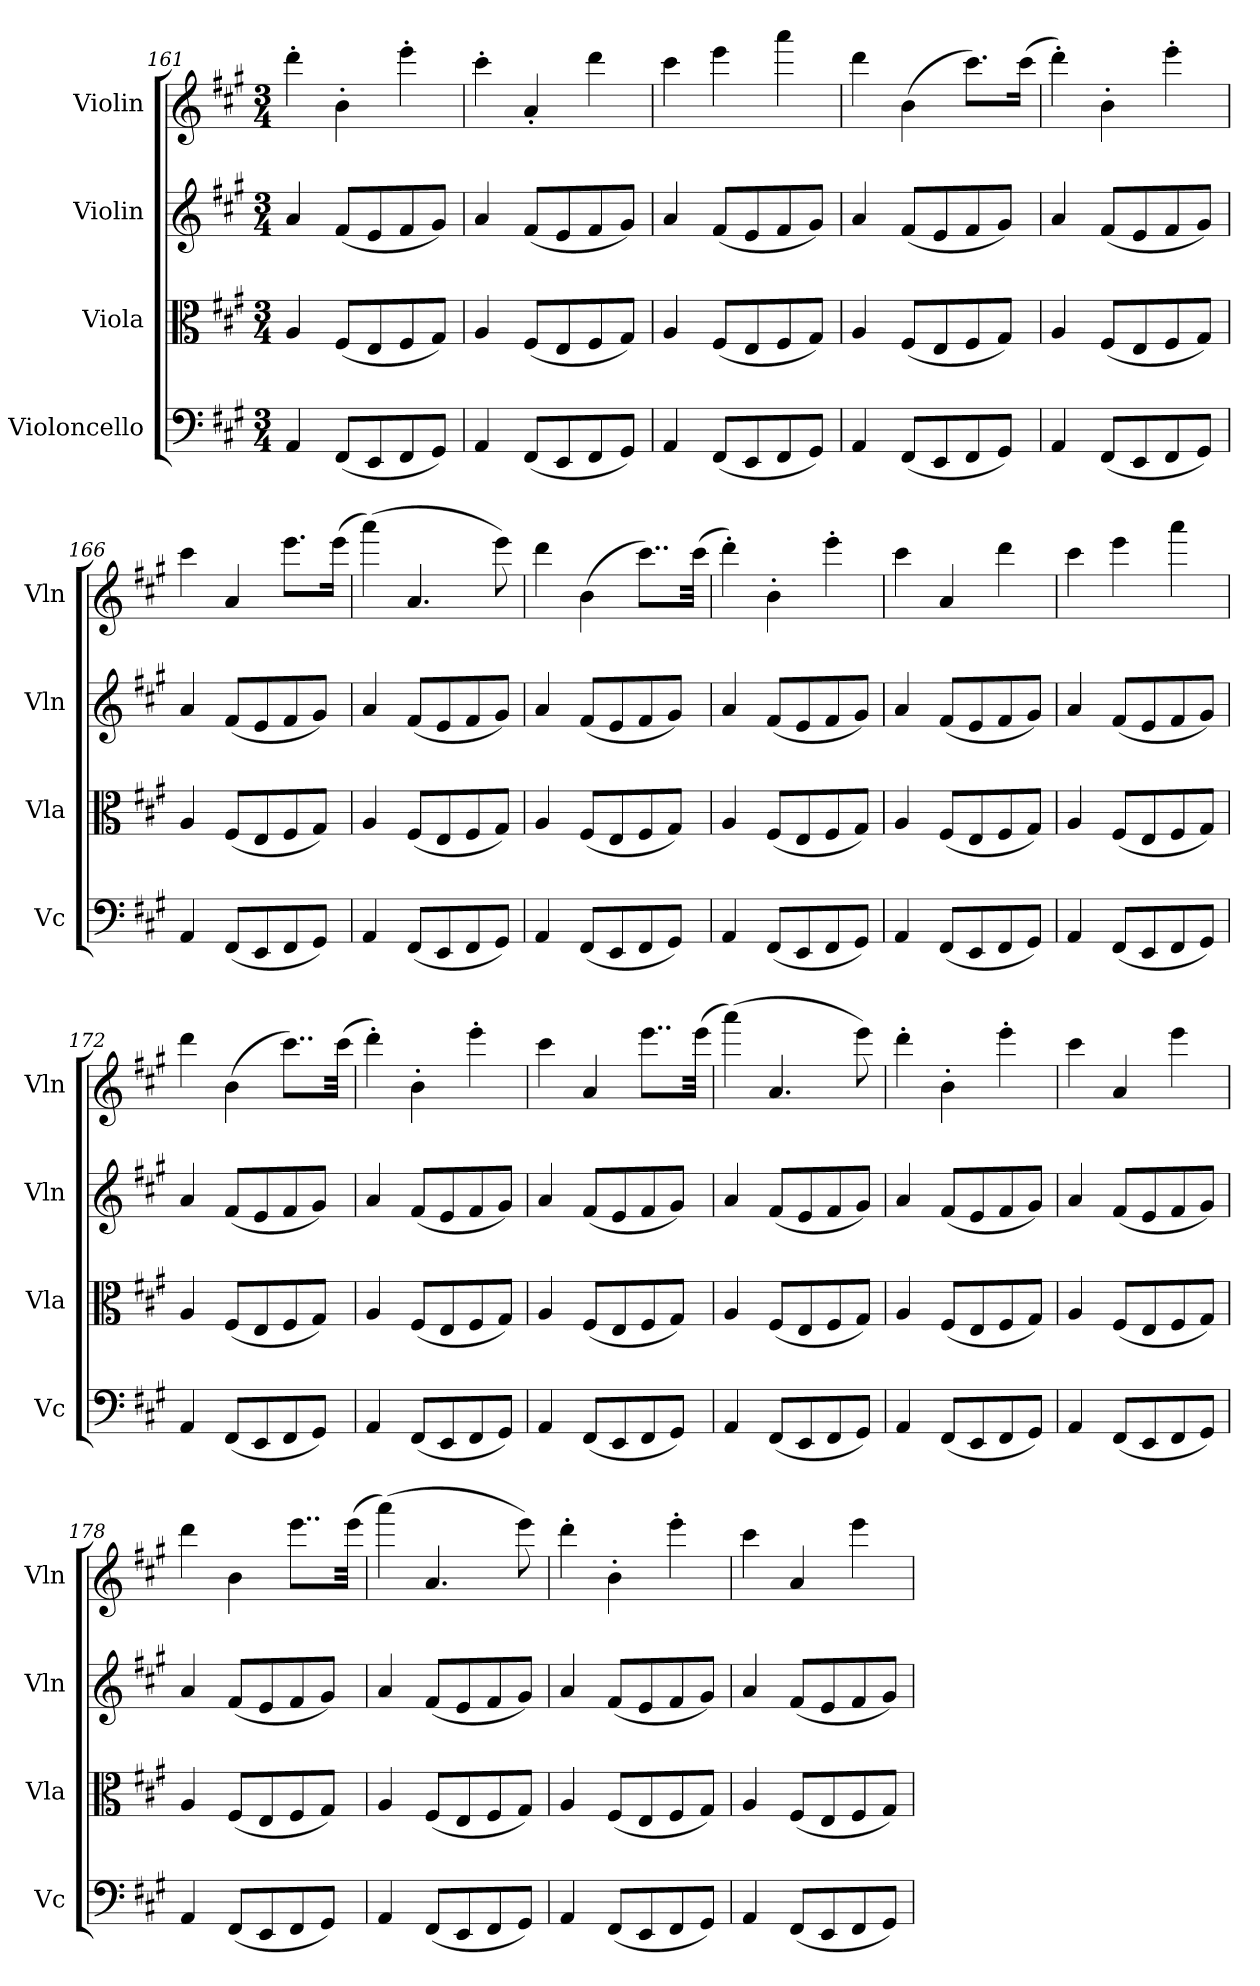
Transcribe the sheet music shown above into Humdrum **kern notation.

**kern	**kern	**kern	**kern
*part4	*part3	*part2	*part1
*staff4	*staff3	*staff2	*staff1
*I"Violoncello	*I"Viola	*I"Violin	*I"Violin
*I'Vc	*I'Vla	*I'Vln	*I'Vln
*clefF4	*clefC3	*clefG2	*clefG2
*k[f#c#g#]	*k[f#c#g#]	*k[f#c#g#]	*k[f#c#g#]
*M3/4	*M3/4	*M3/4	*M3/4
=161	=161	=161	=161
4AA/	4A/	4a/	4ddd'\
(8FF#/L	(8F#/L	(8f#/L	4b'\
8EE/	8E/	8e/	.
8FF#/	8F#/	8f#/	4eee'\
8GG#/J)	8G#/J)	8g#/J)	.
=162	=162	=162	=162
4AA/	4A/	4a/	4ccc#'\
(8FF#/L	(8F#/L	(8f#/L	4a'/
8EE/	8E/	8e/	.
8FF#/	8F#/	8f#/	4ddd\
8GG#/J)	8G#/J)	8g#/J)	.
=163	=163	=163	=163
4AA/	4A/	4a/	4ccc#\
(8FF#/L	(8F#/L	(8f#/L	4eee\
8EE/	8E/	8e/	.
8FF#/	8F#/	8f#/	4aaa\
8GG#/J)	8G#/J)	8g#/J)	.
=164	=164	=164	=164
4AA/	4A/	4a/	4ddd\
(8FF#/L	(8F#/L	(8f#/L	(4b\
8EE/	8E/	8e/	.
8FF#/	8F#/	8f#/	8.ccc#\L)
8GG#/J)	8G#/J)	8g#/J)	.
.	.	.	(16ccc#\Jk
=165	=165	=165	=165
4AA/	4A/	4a/	4ddd'\)
(8FF#/L	(8F#/L	(8f#/L	4b'\
8EE/	8E/	8e/	.
8FF#/	8F#/	8f#/	4eee'\
8GG#/J)	8G#/J)	8g#/J)	.
=166	=166	=166	=166
4AA/	4A/	4a/	4ccc#\
(8FF#/L	(8F#/L	(8f#/L	4a/
8EE/	8E/	8e/	.
8FF#/	8F#/	8f#/	8.eee\L
8GG#/J)	8G#/J)	8g#/J)	.
.	.	.	(16eee\Jk
=167	=167	=167	=167
4AA/	4A/	4a/	(4aaa\)
(8FF#/L	(8F#/L	(8f#/L	4.a/
8EE/	8E/	8e/	.
8FF#/	8F#/	8f#/	.
8GG#/J)	8G#/J)	8g#/J)	8eee\)
=168	=168	=168	=168
4AA/	4A/	4a/	4ddd\
(8FF#/L	(8F#/L	(8f#/L	(4b\
8EE/	8E/	8e/	.
8FF#/	8F#/	8f#/	8..ccc#\L)
8GG#/J)	8G#/J)	8g#/J)	.
.	.	.	(32ccc#\Jkk
=169	=169	=169	=169
4AA/	4A/	4a/	4ddd'\)
(8FF#/L	(8F#/L	(8f#/L	4b'\
8EE/	8E/	8e/	.
8FF#/	8F#/	8f#/	4eee'\
8GG#/J)	8G#/J)	8g#/J)	.
=170	=170	=170	=170
4AA/	4A/	4a/	4ccc#\
(8FF#/L	(8F#/L	(8f#/L	4a/
8EE/	8E/	8e/	.
8FF#/	8F#/	8f#/	4ddd\
8GG#/J)	8G#/J)	8g#/J)	.
=171	=171	=171	=171
4AA/	4A/	4a/	4ccc#\
(8FF#/L	(8F#/L	(8f#/L	4eee\
8EE/	8E/	8e/	.
8FF#/	8F#/	8f#/	4aaa\
8GG#/J)	8G#/J)	8g#/J)	.
=172	=172	=172	=172
4AA/	4A/	4a/	4ddd\
(8FF#/L	(8F#/L	(8f#/L	(4b\
8EE/	8E/	8e/	.
8FF#/	8F#/	8f#/	8..ccc#\L)
8GG#/J)	8G#/J)	8g#/J)	.
.	.	.	(32ccc#\Jkk
=173	=173	=173	=173
4AA/	4A/	4a/	4ddd'\)
(8FF#/L	(8F#/L	(8f#/L	4b'\
8EE/	8E/	8e/	.
8FF#/	8F#/	8f#/	4eee'\
8GG#/J)	8G#/J)	8g#/J)	.
=174	=174	=174	=174
4AA/	4A/	4a/	4ccc#\
(8FF#/L	(8F#/L	(8f#/L	4a/
8EE/	8E/	8e/	.
8FF#/	8F#/	8f#/	8..eee\L
8GG#/J)	8G#/J)	8g#/J)	.
.	.	.	(32eee\Jkk
=175	=175	=175	=175
4AA/	4A/	4a/	(4aaa\)
(8FF#/L	(8F#/L	(8f#/L	4.a/
8EE/	8E/	8e/	.
8FF#/	8F#/	8f#/	.
8GG#/J)	8G#/J)	8g#/J)	8eee\)
=176	=176	=176	=176
4AA/	4A/	4a/	4ddd'\
(8FF#/L	(8F#/L	(8f#/L	4b'\
8EE/	8E/	8e/	.
8FF#/	8F#/	8f#/	4eee'\
8GG#/J)	8G#/J)	8g#/J)	.
=177	=177	=177	=177
4AA/	4A/	4a/	4ccc#\
(8FF#/L	(8F#/L	(8f#/L	4a/
8EE/	8E/	8e/	.
8FF#/	8F#/	8f#/	4eee\
8GG#/J)	8G#/J)	8g#/J)	.
=178	=178	=178	=178
4AA/	4A/	4a/	4ddd\
(8FF#/L	(8F#/L	(8f#/L	4b\
8EE/	8E/	8e/	.
8FF#/	8F#/	8f#/	8..eee\L
8GG#/J)	8G#/J)	8g#/J)	.
.	.	.	(32eee\Jkk
=179	=179	=179	=179
4AA/	4A/	4a/	(4aaa\)
(8FF#/L	(8F#/L	(8f#/L	4.a/
8EE/	8E/	8e/	.
8FF#/	8F#/	8f#/	.
8GG#/J)	8G#/J)	8g#/J)	8eee\)
=180	=180	=180	=180
4AA/	4A/	4a/	4ddd'\
(8FF#/L	(8F#/L	(8f#/L	4b'\
8EE/	8E/	8e/	.
8FF#/	8F#/	8f#/	4eee'\
8GG#/J)	8G#/J)	8g#/J)	.
=181	=181	=181	=181
4AA/	4A/	4a/	4ccc#\
(8FF#/L	(8F#/L	(8f#/L	4a/
8EE/	8E/	8e/	.
8FF#/	8F#/	8f#/	4eee\
8GG#/J)	8G#/J)	8g#/J)	.
=	=	=	=
*-	*-	*-	*-
